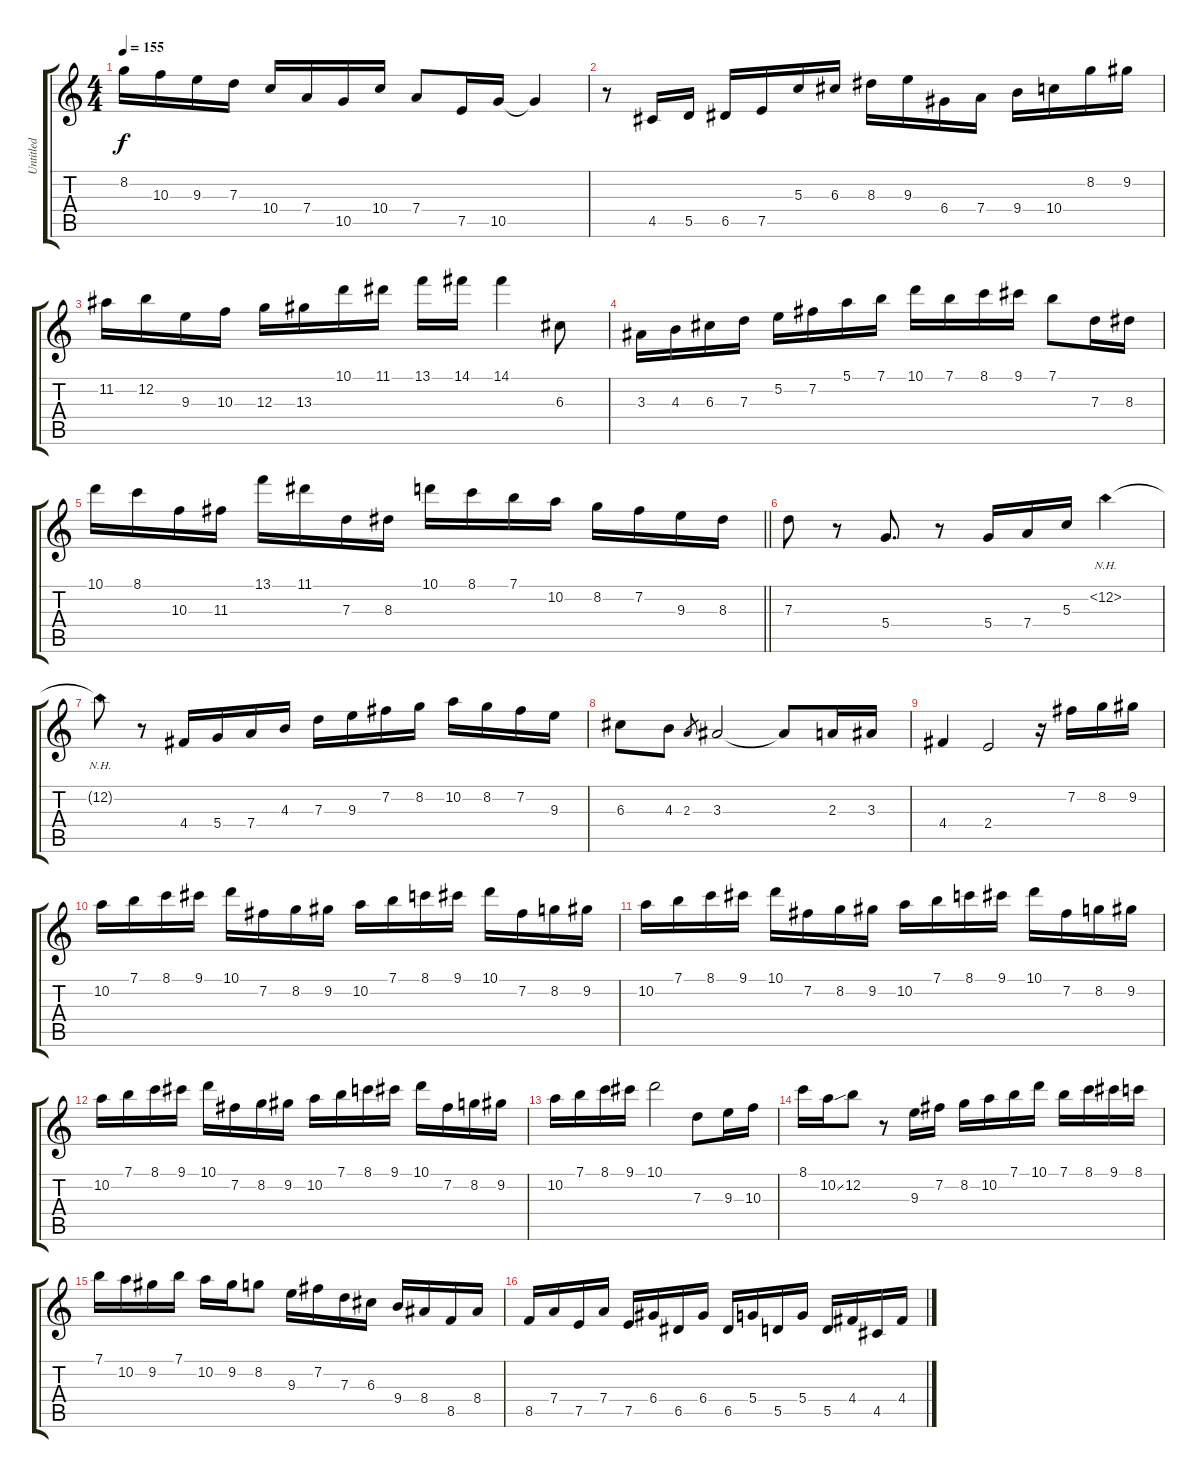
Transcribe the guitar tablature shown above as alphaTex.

\track ("Untitled" "Untitled") {instrument acousticguitarsteel}
\staff {score tabs}
\tuning (E4 B3 G3 D3 A2 E2) {hide}
\ts (4 4)
\tempo 155
\clef g2
\ks c
8.2.16{dy f} 10.3.16 9.3.16 7.3.16 10.4.16 7.4.16 10.5.16 10.4.16 7.4.8 7.5.16 10.5.16 10.5{t}.4 |
r.8 4.5.16 5.5.16 6.5.16 7.5.16 5.3.16 6.3.16 8.3.16 9.3.16 6.4.16 7.4.16 9.4.16 10.4.16 8.2.16 9.2.16 |
11.2.16 12.2.16 9.3.16 10.3.16 12.3.16 13.3.16 10.1.16 11.1.16 13.1.16 14.1.16 14.1.4 6.3.8 |
3.3.16 4.3.16 6.3.16 7.3.16 5.2.16 7.2.16 5.1.16 7.1.16 10.1.16 7.1.16 8.1.16 9.1.16 7.1.8 7.3.16 8.3.16 |
\barLineRight lightlight
10.1.16 8.1.16 10.3.16 11.3.16 13.1.16 11.1.16 7.3.16 8.3.16 10.1.16 8.1.16 7.1.16 10.2.16 8.2.16 7.2.16 9.3.16 8.3.16 |
7.3.8 r.8 5.4.8{d} r.8 5.4.16 7.4.16 5.3.16 12.2{nh}.4 |
12.2{nh t}.8 r.8 4.4.16 5.4.16 7.4.16 4.3.16 7.3.16 9.3.16 7.2.16 8.2.16 10.2.16 8.2.16 7.2.16 9.3.16 |
6.3.8 4.3.8 2.3.8{gr} 3.3.2 3.3{t}.8 2.3.16 3.3.16 |
4.4.4 2.4.2 r.16 7.2.16 8.2.16 9.2.16 |
10.2.16 7.1.16 8.1.16 9.1.16 10.1.16 7.2.16 8.2.16 9.2.16 10.2.16 7.1.16 8.1.16 9.1.16 10.1.16 7.2.16 8.2.16 9.2.16 |
10.2.16 7.1.16 8.1.16 9.1.16 10.1.16 7.2.16 8.2.16 9.2.16 10.2.16 7.1.16 8.1.16 9.1.16 10.1.16 7.2.16 8.2.16 9.2.16 |
10.2.16 7.1.16 8.1.16 9.1.16 10.1.16 7.2.16 8.2.16 9.2.16 10.2.16 7.1.16 8.1.16 9.1.16 10.1.16 7.2.16 8.2.16 9.2.16 |
10.2.16 7.1.16 8.1.16 9.1.16 10.1.2 7.3.8 9.3.16 10.3.16 |
8.1.16 10.2{ss}.16 12.2.8 r.8 9.3.16 7.2.16 8.2.16 10.2.16 7.1.16 10.1.16 7.1.16 8.1.16 9.1.16 8.1.16 |
7.1.16 10.2.16 9.2.16 7.1.16 10.2.16 9.2.16 8.2.8 9.3.16 7.2.16 7.3.16 6.3.16 9.4.16 8.4.16 8.5.16 8.4.16 |
8.5.16 7.4.16 7.5.16 7.4.16 7.5.16 6.4.16 6.5.16 6.4.16 6.5.16 5.4.16 5.5.16 5.4.16 5.5.16 4.4.16 4.5.16 4.4.16
